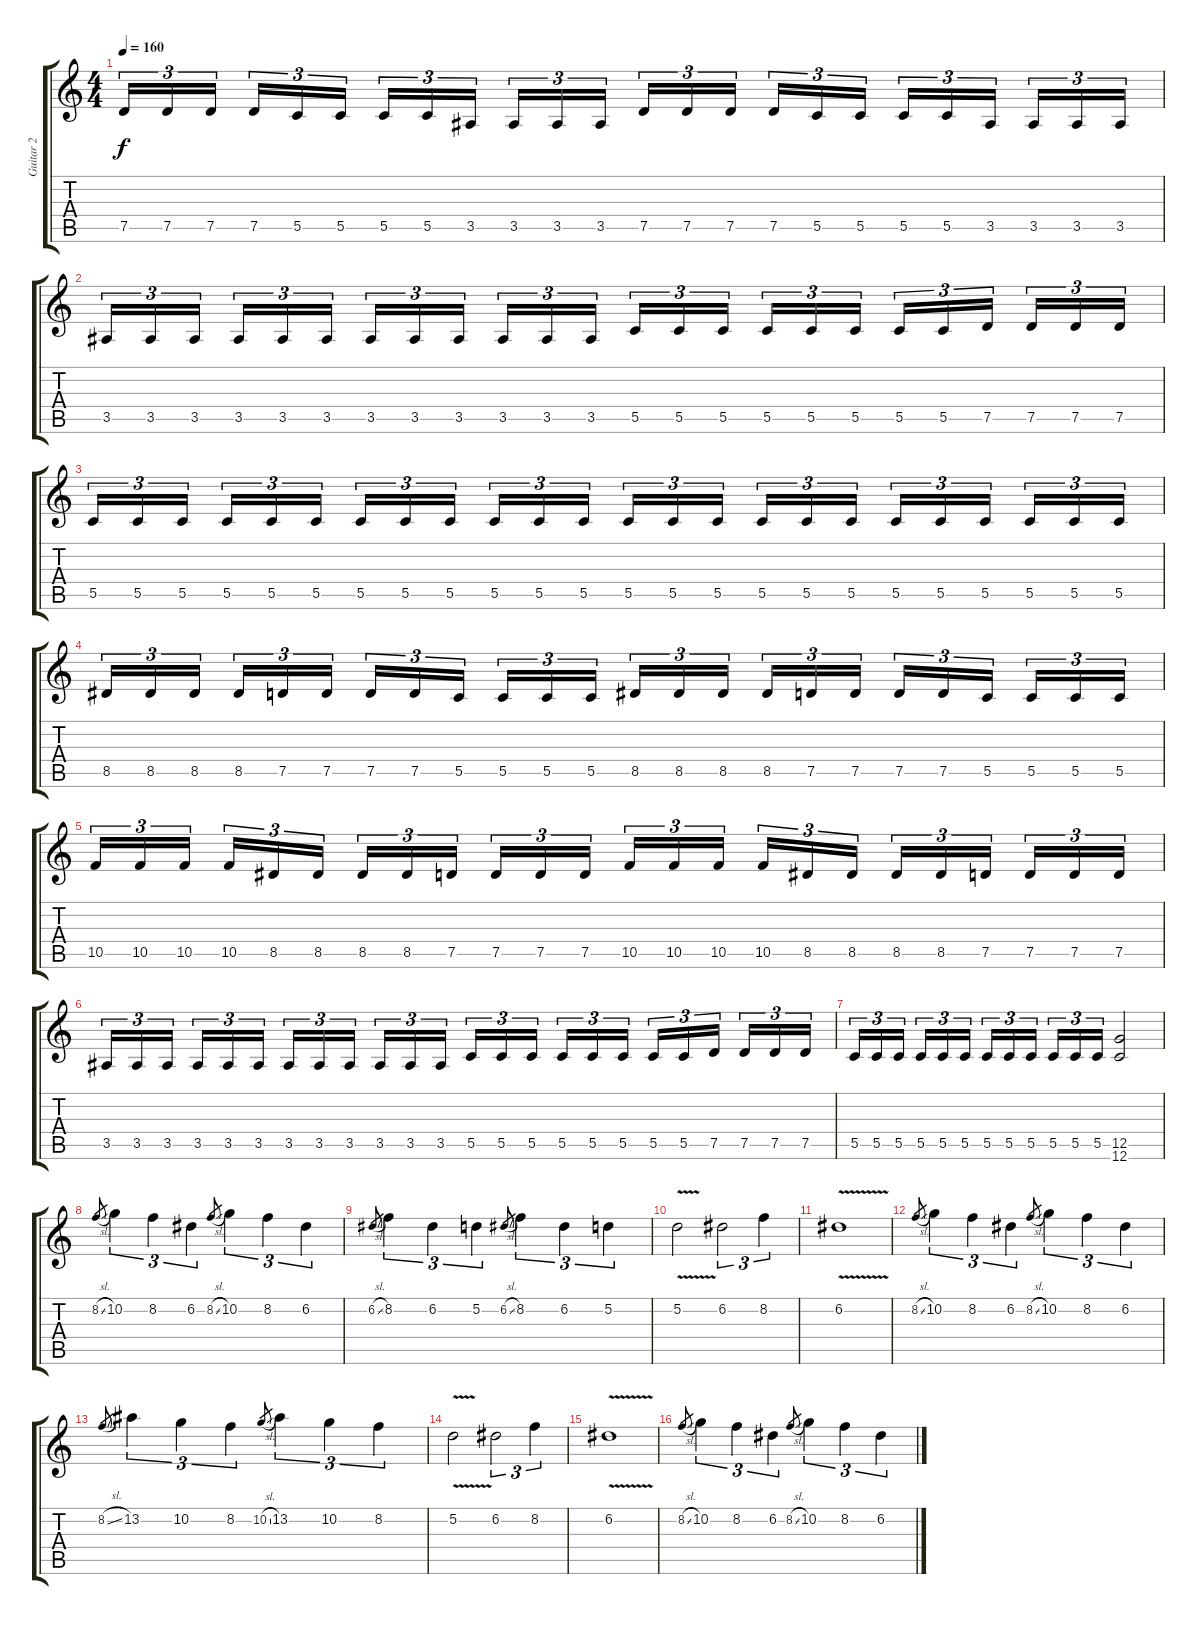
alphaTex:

\track ("Guitar 2" "Guitar 2") {instrument distortionguitar}
\staff {score tabs}
\tuning (D4 A3 F3 C3 G2 C2) {hide}
\ts (4 4)
\tempo 160
\clef g2
\ks c
7.5.16{tu (3 2) dy f} 7.5.16{tu (3 2)} 7.5.16{tu (3 2)} 7.5.16{tu (3 2)} 5.5.16{tu (3 2)} 5.5.16{tu (3 2)} 5.5.16{tu (3 2)} 5.5.16{tu (3 2)} 3.5.16{tu (3 2)} 3.5.16{tu (3 2)} 3.5.16{tu (3 2)} 3.5.16{tu (3 2)} 7.5.16{tu (3 2)} 7.5.16{tu (3 2)} 7.5.16{tu (3 2)} 7.5.16{tu (3 2)} 5.5.16{tu (3 2)} 5.5.16{tu (3 2)} 5.5.16{tu (3 2)} 5.5.16{tu (3 2)} 3.5.16{tu (3 2)} 3.5.16{tu (3 2)} 3.5.16{tu (3 2)} 3.5.16{tu (3 2)} |
3.5.16{tu (3 2)} 3.5.16{tu (3 2)} 3.5.16{tu (3 2)} 3.5.16{tu (3 2)} 3.5.16{tu (3 2)} 3.5.16{tu (3 2)} 3.5.16{tu (3 2)} 3.5.16{tu (3 2)} 3.5.16{tu (3 2)} 3.5.16{tu (3 2)} 3.5.16{tu (3 2)} 3.5.16{tu (3 2)} 5.5.16{tu (3 2)} 5.5.16{tu (3 2)} 5.5.16{tu (3 2)} 5.5.16{tu (3 2)} 5.5.16{tu (3 2)} 5.5.16{tu (3 2)} 5.5.16{tu (3 2)} 5.5.16{tu (3 2)} 7.5.16{tu (3 2)} 7.5.16{tu (3 2)} 7.5.16{tu (3 2)} 7.5.16{tu (3 2)} |
5.5.16{tu (3 2)} 5.5.16{tu (3 2)} 5.5.16{tu (3 2)} 5.5.16{tu (3 2)} 5.5.16{tu (3 2)} 5.5.16{tu (3 2)} 5.5.16{tu (3 2)} 5.5.16{tu (3 2)} 5.5.16{tu (3 2)} 5.5.16{tu (3 2)} 5.5.16{tu (3 2)} 5.5.16{tu (3 2)} 5.5.16{tu (3 2)} 5.5.16{tu (3 2)} 5.5.16{tu (3 2)} 5.5.16{tu (3 2)} 5.5.16{tu (3 2)} 5.5.16{tu (3 2)} 5.5.16{tu (3 2)} 5.5.16{tu (3 2)} 5.5.16{tu (3 2)} 5.5.16{tu (3 2)} 5.5.16{tu (3 2)} 5.5.16{tu (3 2)} |
8.5.16{tu (3 2)} 8.5.16{tu (3 2)} 8.5.16{tu (3 2)} 8.5.16{tu (3 2)} 7.5.16{tu (3 2)} 7.5.16{tu (3 2)} 7.5.16{tu (3 2)} 7.5.16{tu (3 2)} 5.5.16{tu (3 2)} 5.5.16{tu (3 2)} 5.5.16{tu (3 2)} 5.5.16{tu (3 2)} 8.5.16{tu (3 2)} 8.5.16{tu (3 2)} 8.5.16{tu (3 2)} 8.5.16{tu (3 2)} 7.5.16{tu (3 2)} 7.5.16{tu (3 2)} 7.5.16{tu (3 2)} 7.5.16{tu (3 2)} 5.5.16{tu (3 2)} 5.5.16{tu (3 2)} 5.5.16{tu (3 2)} 5.5.16{tu (3 2)} |
10.5.16{tu (3 2)} 10.5.16{tu (3 2)} 10.5.16{tu (3 2)} 10.5.16{tu (3 2)} 8.5.16{tu (3 2)} 8.5.16{tu (3 2)} 8.5.16{tu (3 2)} 8.5.16{tu (3 2)} 7.5.16{tu (3 2)} 7.5.16{tu (3 2)} 7.5.16{tu (3 2)} 7.5.16{tu (3 2)} 10.5.16{tu (3 2)} 10.5.16{tu (3 2)} 10.5.16{tu (3 2)} 10.5.16{tu (3 2)} 8.5.16{tu (3 2)} 8.5.16{tu (3 2)} 8.5.16{tu (3 2)} 8.5.16{tu (3 2)} 7.5.16{tu (3 2)} 7.5.16{tu (3 2)} 7.5.16{tu (3 2)} 7.5.16{tu (3 2)} |
3.5.16{tu (3 2)} 3.5.16{tu (3 2)} 3.5.16{tu (3 2)} 3.5.16{tu (3 2)} 3.5.16{tu (3 2)} 3.5.16{tu (3 2)} 3.5.16{tu (3 2)} 3.5.16{tu (3 2)} 3.5.16{tu (3 2)} 3.5.16{tu (3 2)} 3.5.16{tu (3 2)} 3.5.16{tu (3 2)} 5.5.16{tu (3 2)} 5.5.16{tu (3 2)} 5.5.16{tu (3 2)} 5.5.16{tu (3 2)} 5.5.16{tu (3 2)} 5.5.16{tu (3 2)} 5.5.16{tu (3 2)} 5.5.16{tu (3 2)} 7.5.16{tu (3 2)} 7.5.16{tu (3 2)} 7.5.16{tu (3 2)} 7.5.16{tu (3 2)} |
5.5.16{tu (3 2)} 5.5.16{tu (3 2)} 5.5.16{tu (3 2)} 5.5.16{tu (3 2)} 5.5.16{tu (3 2)} 5.5.16{tu (3 2)} 5.5.16{tu (3 2)} 5.5.16{tu (3 2)} 5.5.16{tu (3 2)} 5.5.16{tu (3 2)} 5.5.16{tu (3 2)} 5.5.16{tu (3 2)} (12.5 12.6).2 |
8.2{sl}.8{gr} 10.2.4{tu (3 2)} 8.2.4{tu (3 2)} 6.2.4{tu (3 2)} 8.2{sl}.8{gr} 10.2.4{tu (3 2)} 8.2.4{tu (3 2)} 6.2.4{tu (3 2)} |
6.2{sl}.8{gr} 8.2.4{tu (3 2)} 6.2.4{tu (3 2)} 5.2.4{tu (3 2)} 6.2{sl}.8{gr} 8.2.4{tu (3 2)} 6.2.4{tu (3 2)} 5.2.4{tu (3 2)} |
5.2{v}.2 6.2.2{tu (3 2)} 8.2.4{tu (3 2)} |
6.2{v}.1 |
8.2{sl}.8{gr} 10.2.4{tu (3 2)} 8.2.4{tu (3 2)} 6.2.4{tu (3 2)} 8.2{sl}.8{gr} 10.2.4{tu (3 2)} 8.2.4{tu (3 2)} 6.2.4{tu (3 2)} |
8.2{sl}.8{gr} 13.2.4{tu (3 2)} 10.2.4{tu (3 2)} 8.2.4{tu (3 2)} 10.2{sl}.8{gr} 13.2.4{tu (3 2)} 10.2.4{tu (3 2)} 8.2.4{tu (3 2)} |
5.2{v}.2 6.2.2{tu (3 2)} 8.2.4{tu (3 2)} |
6.2{v}.1 |
8.2{sl}.8{gr} 10.2.4{tu (3 2)} 8.2.4{tu (3 2)} 6.2.4{tu (3 2)} 8.2{sl}.8{gr} 10.2.4{tu (3 2)} 8.2.4{tu (3 2)} 6.2.4{tu (3 2)}
